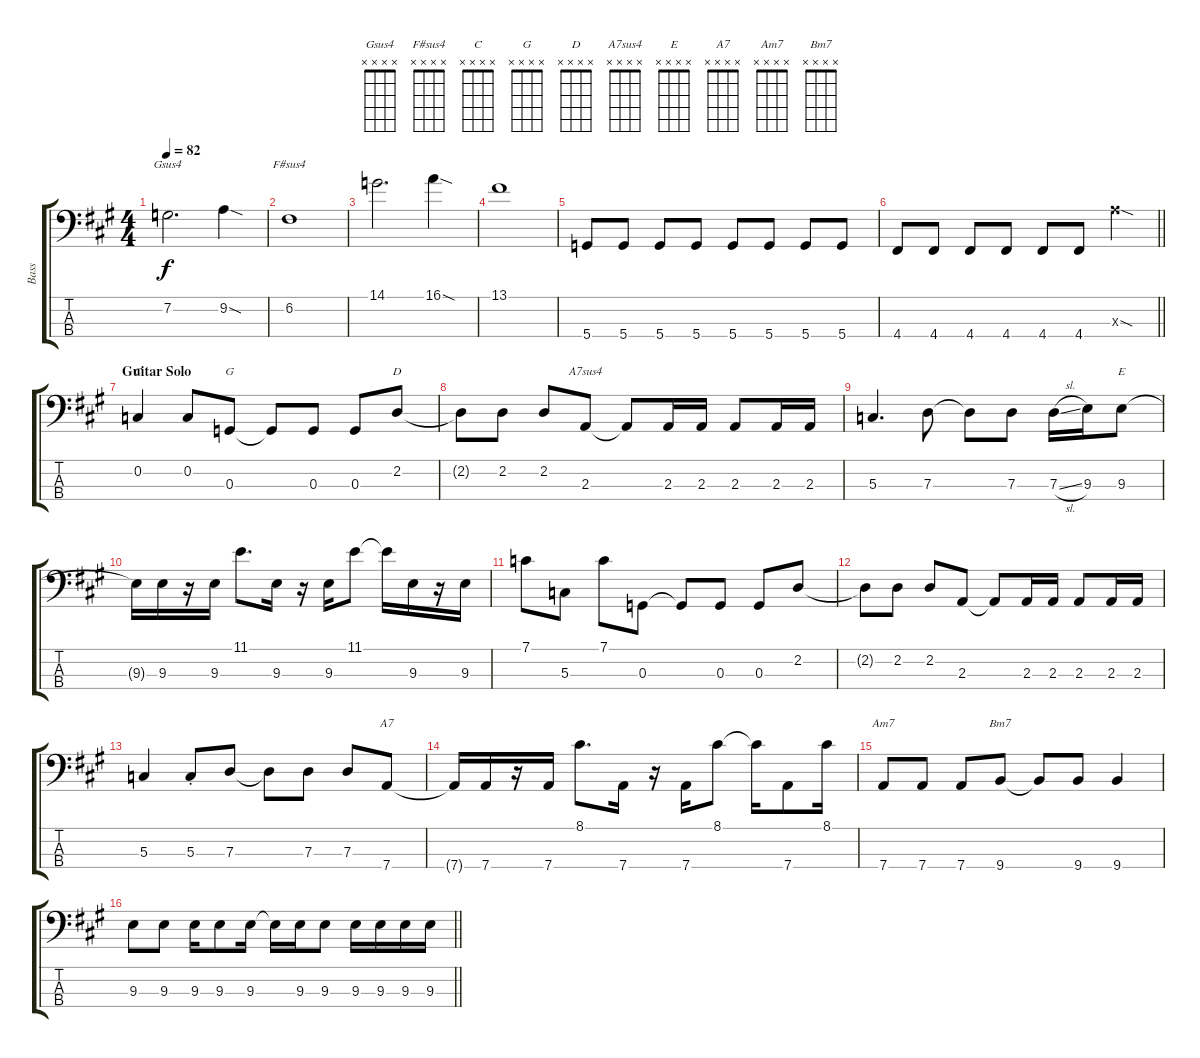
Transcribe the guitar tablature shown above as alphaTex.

\track ("Bass" "Bass") {instrument electricbassfinger}
\staff {score tabs}
\tuning (F2 C2 G1 D1) {hide}
\chord ("Gsus4" x x x x)
\chord ("F#sus4" x x x x)
\chord ("C" x x x x)
\chord ("G" x x x x)
\chord ("D" x x x x)
\chord ("A7sus4" x x x x)
\chord ("E" x x x x)
\chord ("A7" x x x x)
\chord ("Am7" x x x x)
\chord ("Bm7" x x x x)
\ts (4 4)
\tempo 82
\clef f4
\ks a
7.2.2{d ch "Gsus4" dy f} 9.2{sod}.4 |
6.2.1{ch "F#sus4"} |
14.1.2{d} 16.1{sod}.4 |
13.1.1 |
5.4.8 5.4.8 5.4.8 5.4.8 5.4.8 5.4.8 5.4.8 5.4.8 |
\barLineRight lightlight
4.4.8 4.4.8 4.4.8 4.4.8 4.4.8 4.4.8 14.3{sod x}.4 |
\section ("" "Guitar Solo")
0.2.4{ch "C"} 0.2.8 0.3.8{ch "G"} 0.3{t}.8 0.3.8 0.3.8 2.2.8{ch "D"} |
2.2{t}.8 2.2.8 2.2.8 2.3.8{ch "A7sus4"} 2.3{t}.8 2.3.16 2.3.16 2.3.8 2.3.16 2.3.16 |
5.3.4{d} 7.3.8 7.3{t}.8 7.3.8 7.3{sl}.16 9.3.16 9.3.8{ch "E"} |
9.3{t}.16 9.3.16 r.16 9.3.16 11.1.8{d} 9.3.16 r.16 9.3.16 11.1.8 11.1{t}.16 9.3.16 r.16 9.3.16 |
7.1.8 5.3.8 7.1.8 0.3.8 0.3{t}.8 0.3.8 0.3.8 2.2.8 |
2.2{t}.8 2.2.8 2.2.8 2.3.8 2.3{t}.8 2.3.16 2.3.16 2.3.8 2.3.16 2.3.16 |
5.3.4 5.3{st}.8 7.3.8 7.3{t}.8 7.3.8 7.3.8 7.4.8{ch "A7"} |
7.4{t}.16 7.4.16 r.16 7.4.16 8.1.8{d} 7.4.16 r.16 7.4.16 8.1.8 8.1{t}.16 7.4.8 8.1.16 |
7.4.8{ch "Am7"} 7.4.8 7.4.8 9.4.8{ch "Bm7"} 9.4{t}.8 9.4.8 9.4.4 |
\barLineRight lightlight
9.3.8 9.3.8 9.3.16 9.3.8 9.3.16 9.3{t}.16 9.3.16 9.3.8 9.3.16 9.3.16 9.3.16 9.3.16
